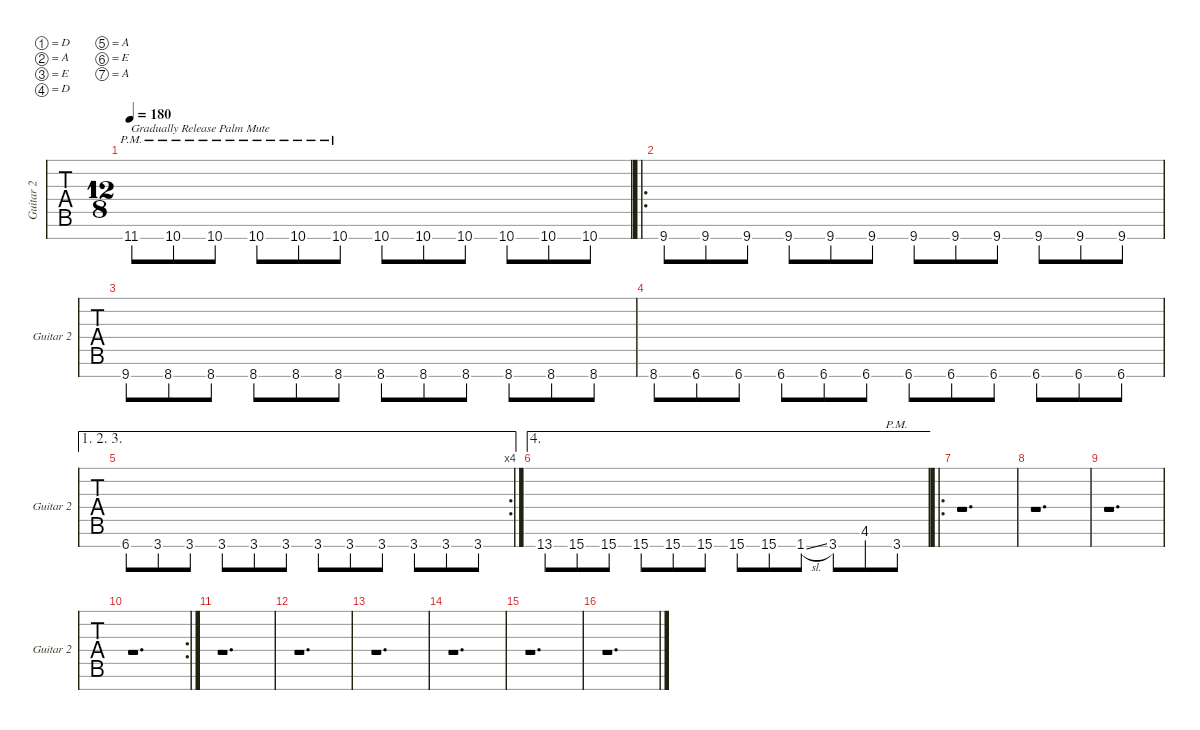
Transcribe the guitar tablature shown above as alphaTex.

\hideDynamics
\bracketExtendMode nobrackets
\singleTrackTrackNamePolicy allsystems
\multiTrackTrackNamePolicy allsystems
\firstSystemTrackNameMode fullname
\otherSystemsTrackNameMode fullname
\otherSystemsTrackNameOrientation horizontal
\track ("Guitar 2" "Guitar 2") {instrument distortionguitar}
\staff {tabs}
\tuning (D4 A3 E3 D3 A2 E2 A1)
\ts (12 8)
\tempo 180
\clef g2
\ks c
11.7{pm}.8{txt "Gradually Release Palm Mute" dy mf} 10.7{pm}.8 10.7{pm}.8 10.7{pm}.8 10.7{pm}.8 10.7{pm}.8 10.7.8 10.7.8 10.7.8 10.7.8 10.7.8 10.7.8 |
\ro
9.7.8 9.7.8 9.7.8 9.7.8 9.7.8 9.7.8 9.7.8 9.7.8 9.7.8 9.7.8 9.7.8 9.7.8 |
9.7.8 8.7.8 8.7.8 8.7.8 8.7.8 8.7.8 8.7.8 8.7.8 8.7.8 8.7.8 8.7.8 8.7.8 |
8.7.8 6.7.8 6.7.8 6.7.8 6.7.8 6.7.8 6.7.8 6.7.8 6.7.8 6.7.8 6.7.8 6.7.8 |
\ae (1 2 3)
\rc 4
6.7.8 3.7.8 3.7.8 3.7.8 3.7.8 3.7.8 3.7.8 3.7.8 3.7.8 3.7.8 3.7.8 3.7.8 |
\ae 4
13.7.8 15.7.8 15.7.8 15.7.8 15.7.8 15.7.8 15.7.8 15.7.8 1.7{sl}.8 3.7.8 4.6.8 3.7{pm}.8 |
\ro
r.1{d} |
r.1{d} |
r.1{d} |
\rc 2
r.1{d} |
r.1{d} |
r.1{d} |
r.1{d} |
r.1{d} |
r.1{d} |
r.1{d}
